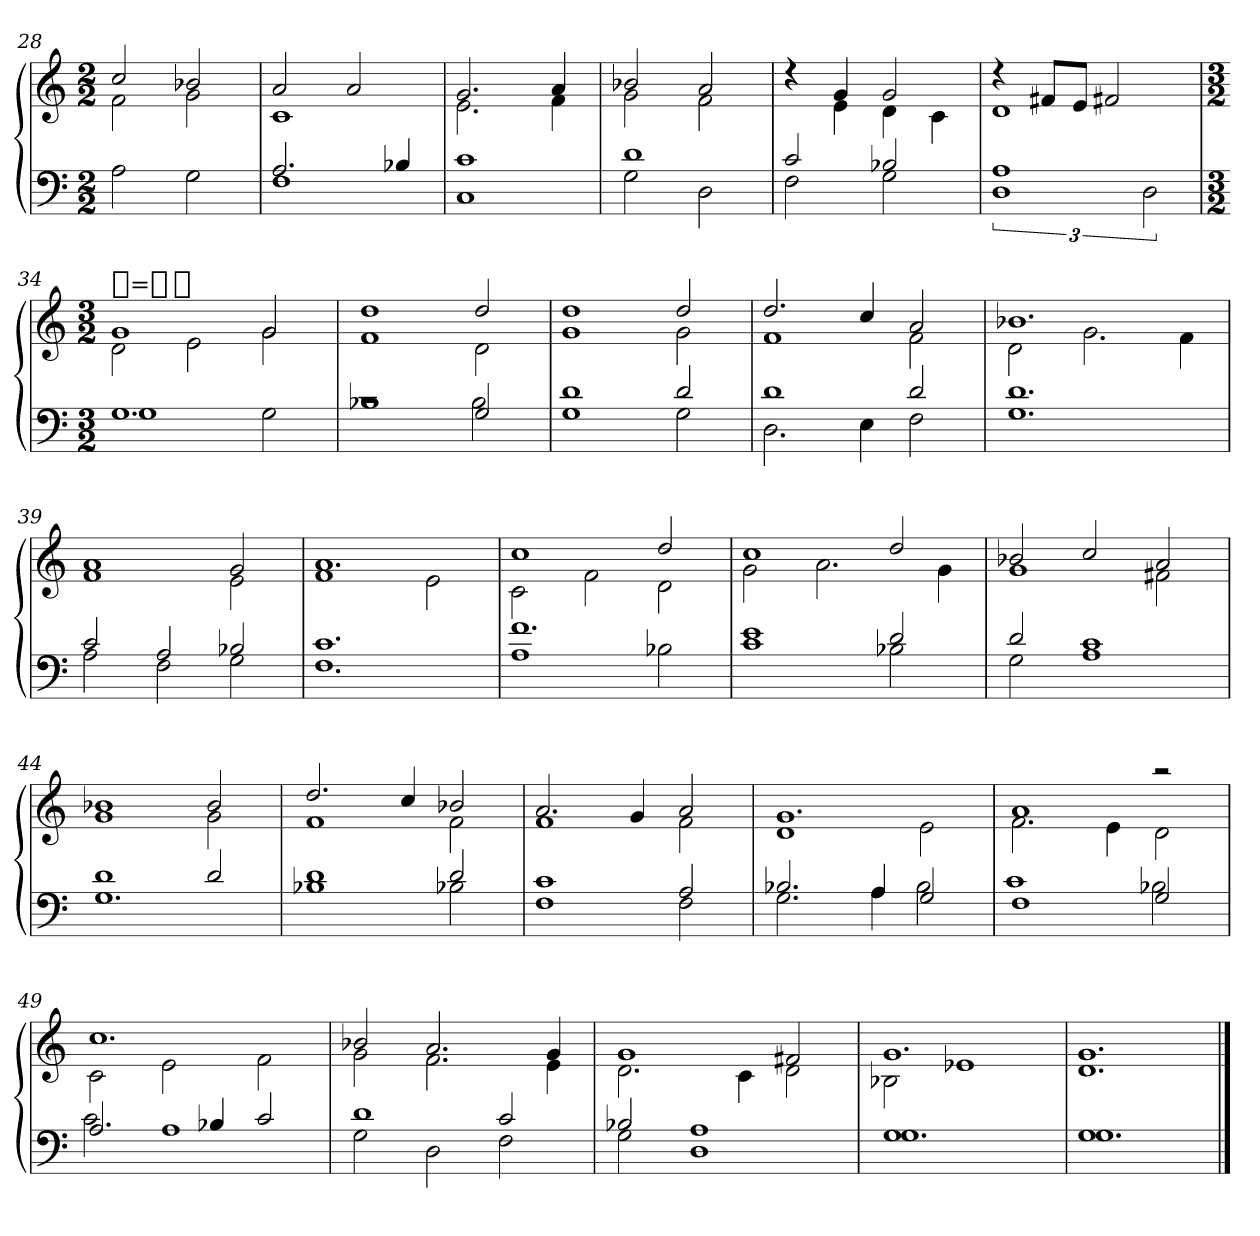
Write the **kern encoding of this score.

**kern	**kern
*part1	*part1
*staff2	*staff1
*clefF4	*clefG2
*k[]	*k[]
*M2/2	*M2/2
=28	=28
*	*^
2A	2cc	2f
2G	2b-X	2g
=29	=29	=29
*^	*	*
2.A	1F	2a	1c
.	.	2a	.
4B-X	.	.	.
=30	=30	=30	=30
1c	1C	2.g	2.e
.	.	4a	4f
=31	=31	=31	=31
1d	2G	2b-X	2g
.	2D	2a	2f
=32	=32	=32	=32
2c	2F	4rdd	4rdd
.	.	4g	4e
2B-X	2G	2g	4d
.	.	.	4c
=33	=33	=33	=33
1A	3%2D	4r	1d
.	.	8f#XL	.
.	.	8eJ	.
.	.	2f#X	.
.	3D	.	.
=34	=34	=34	=34
*M3/2	*	*M3/2	*
!	!	!LO:TX:a:t=[whole]=[whole-dot]	!
1.G	1G	1g	2d
.	.	.	2e
.	2G	2g	2g
=35	=35	=35	=35
1rc	1B-X	1dd	1f
2G	2B-	2dd	2d
=36	=36	=36	=36
1d	1G	1dd	1g
2d	2G	2dd	2g
=37	=37	=37	=37
1d	2.D	2.dd	1f
.	4E	4cc	.
2d	2F	2a	2f
=38	=38	=38	=38
1.d	1.G	1.b-X	2d
.	.	.	2.g
.	.	.	4f
=39	=39	=39	=39
2c	2A	1a	1f
2A	2F	.	.
2B-X	2G	2g	2e
=40	=40	=40	=40
1.c	1.F	1.a	1f
.	.	.	2e
=41	=41	=41	=41
1.f	1A	1cc	2c
.	.	.	2f
.	2B-X	2dd	2d
=42	=42	=42	=42
1e	1c	1cc	2g
.	.	.	2.a
2d	2B-X	2dd	.
.	.	.	4g
=43	=43	=43	=43
2d	2G	2b-X	1g
1c	1A	2cc	.
.	.	2a	2f#X
=44	=44	=44	=44
1d	1.G	1b-X	1g
2d	.	2b-	2g
=45	=45	=45	=45
1d	1B-X	2.dd	1f
.	.	4cc	.
2d	2B-X	2b-X	2f
=46	=46	=46	=46
1c	1F	2.a	1f
.	.	4g	.
2A	2F	2a	2f
=47	=47	=47	=47
2.B-X	2.G	1.g	1d
4A	4A	.	.
2G	2B-	.	2e
=48	=48	=48	=48
1F	1c	1a	2.f
.	.	.	4e
2G	2B-X	2raa	2d
=49	=49	=49	=49
2.A	2c	1.cc	2c
.	1A	.	2e
4B-X	.	.	.
2c	.	.	2f
=50	=50	=50	=50
1d	2G	2b-X	2g
.	2D	2.a	2.f
2c	2F	.	.
.	.	4g	4e
=51	=51	=51	=51
2B-X	2G	1g	2.d
1A	1D	.	.
.	.	.	4c
.	.	2f#X	2d
=52	=52	=52	=52
1.G	1.G	1.g	2B-X
.	.	.	1e-X
=53	=53	=53	=53
1.G	1.G	1.g	1.d
*v	*v	*	*
*	*v	*v
==	==
*-	*-
